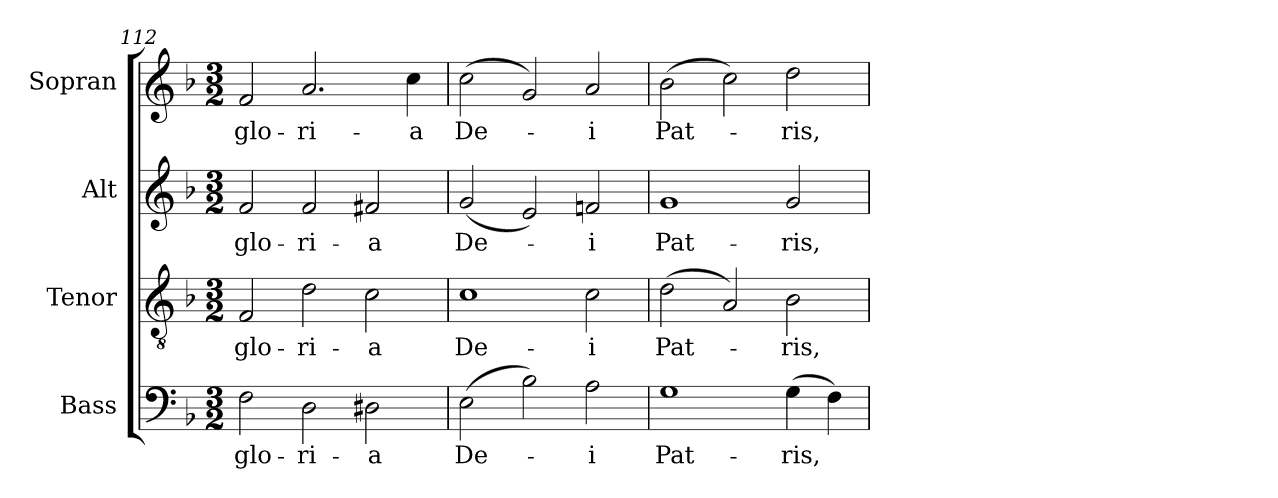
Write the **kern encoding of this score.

**kern	**text	**kern	**text	**kern	**text	**kern	**text
*part4	*part4	*part3	*part3	*part2	*part2	*part1	*part1
*staff4	*staff4	*staff3	*staff3	*staff2	*staff2	*staff1	*staff1
*I"Bass	*	*I"Tenor	*	*I"Alt	*	*I"Sopran	*
*I'B.	*	*I'T.	*	*I'A.	*	*I'S.	*
*clefF4	*	*clefGv2	*	*clefG2	*	*clefG2	*
*k[b-]	*	*k[b-]	*	*k[b-]	*	*k[b-]	*
*F:	*	*F:	*	*F:	*	*F:	*
*M3/2	*	*M3/2	*	*M3/2	*	*M3/2	*
=112	=112	=112	=112	=112	=112	=112	=112
!	!LO:LY:b	!	!LO:LY:b	!	!LO:LY:b	!	!LO:LY:b
2F\	glo-	2F/	glo-	2f/	glo-	2f/	glo-
!	!LO:LY:b	!	!LO:LY:b	!	!LO:LY:b	!	!LO:LY:b
2D\	-ri-	2d\	-ri-	2f/	-ri-	2.a/	-ri-
!	!LO:LY:b	!	!LO:LY:b	!	!LO:LY:b	!	!
2D#X\	-a	2c\	-a	2f#X/	-a	.	.
!	!	!	!	!	!	!	!LO:LY:b
.	.	.	.	.	.	4cc\	-a
=113	=113	=113	=113	=113	=113	=113	=113
!	!LO:LY:b	!	!LO:LY:b	!	!LO:LY:b	!	!LO:LY:b
(>2E\	De-	1c	De-	(<2g/	De-	(>2cc\	De-
2B-\)	.	.	.	2e/)	.	2g/)	.
!	!LO:LY:b	!	!LO:LY:b	!	!LO:LY:b	!	!LO:LY:b
2A\	-i	2c\	-i	2fn/	-i	2a/	-i
=114	=114	=114	=114	=114	=114	=114	=114
!	!LO:LY:b	!	!LO:LY:b	!	!LO:LY:b	!	!LO:LY:b
1G	Pat-	(>2d\	Pat-	1g	Pat-	(>2b-\	Pat-
.	.	2A/)	.	.	.	2cc\)	.
!	!LO:LY:b	!	!LO:LY:b	!	!LO:LY:b	!	!LO:LY:b
(>4G\	-ris,	2B-\	-ris,	2g/	-ris,	2dd\	-ris,
4F\)	.	.	.	.	.	.	.
=	=	=	=	=	=	=	=
*-	*-	*-	*-	*-	*-	*-	*-
